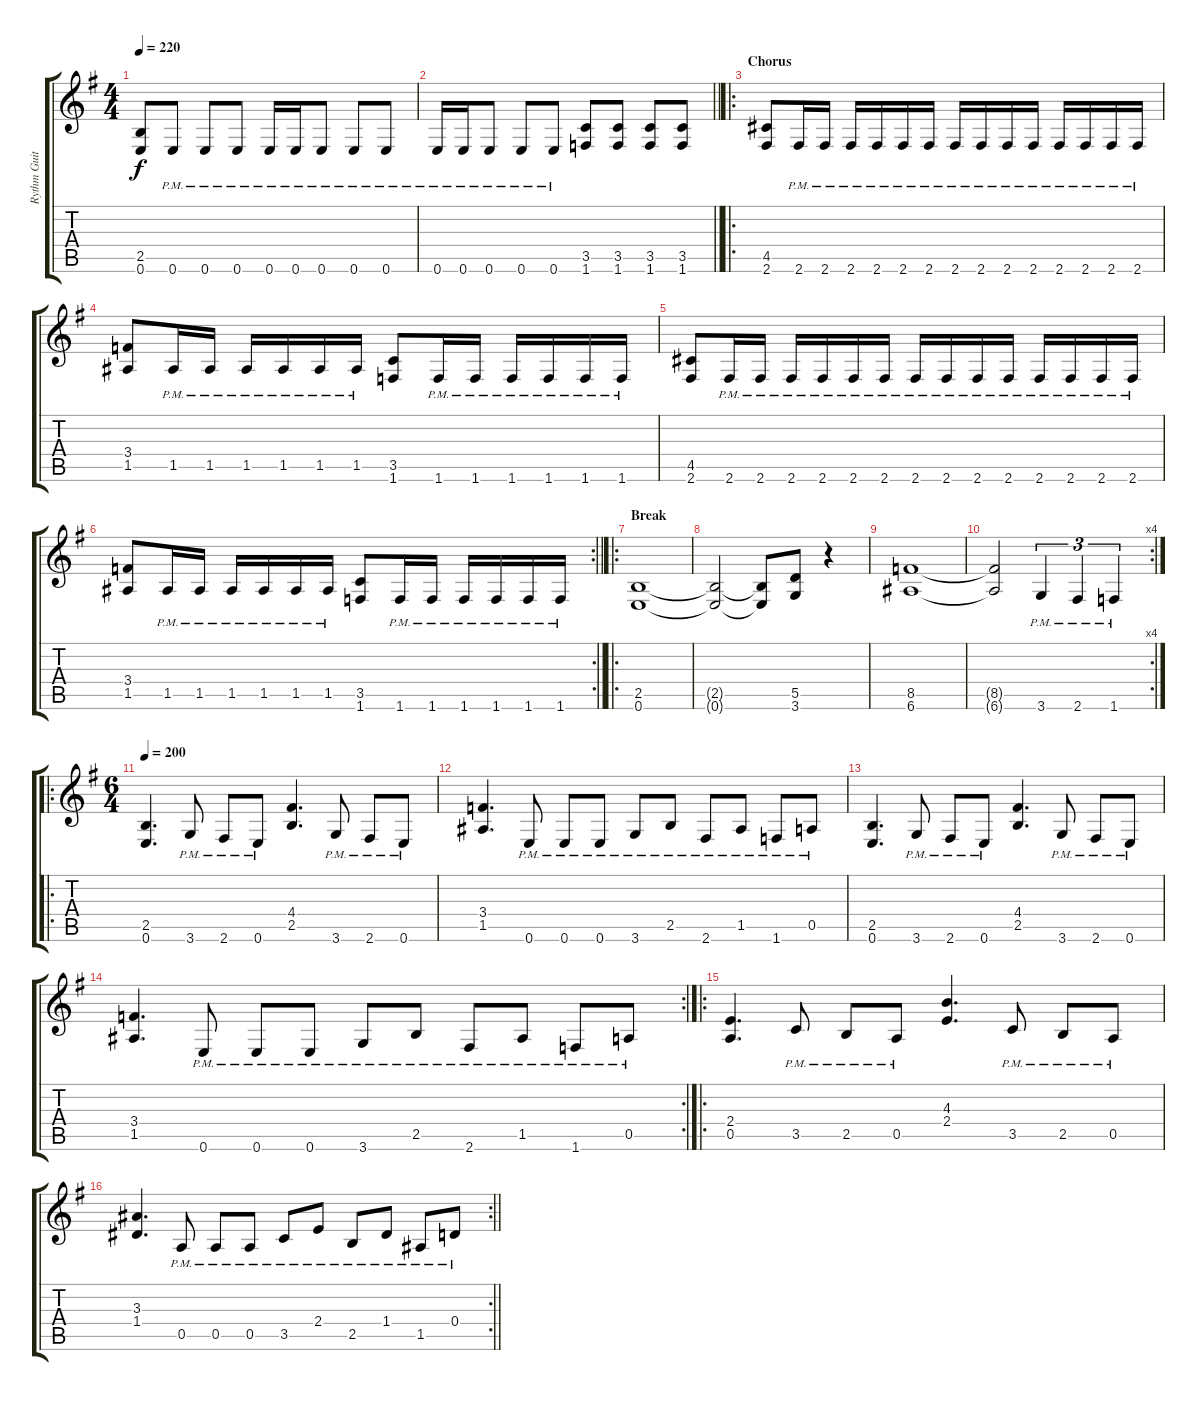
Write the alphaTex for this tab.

\track ("Rythm Guitar" "Rythm Guit") {instrument distortionguitar}
\staff {score tabs}
\tuning (E4 B3 G3 D3 A2 E2) {hide}
\ts (4 4)
\tempo 220
\clef g2
\ks g
(2.5 0.6).8{dy f} 0.6{pm}.8 0.6{pm}.8 0.6{pm}.8 0.6{pm}.16 0.6{pm}.16 0.6{pm}.8 0.6{pm}.8 0.6{pm}.8 |
\barLineRight lightlight
0.6{pm}.16 0.6{pm}.16 0.6{pm}.8 0.6{pm}.8 0.6{pm}.8 (3.5 1.6).8 (3.5 1.6).8 (3.5 1.6).8 (3.5 1.6).8 |
\ro
\section ("" "Chorus")
(4.5 2.6).8 2.6{pm}.16 2.6{pm}.16 2.6{pm}.16 2.6{pm}.16 2.6{pm}.16 2.6{pm}.16 2.6{pm}.16 2.6{pm}.16 2.6{pm}.16 2.6{pm}.16 2.6{pm}.16 2.6{pm}.16 2.6{pm}.16 2.6{pm}.16 |
(3.4 1.5).8 1.5{pm}.16 1.5{pm}.16 1.5{pm}.16 1.5{pm}.16 1.5{pm}.16 1.5{pm}.16 (3.5 1.6).8 1.6{pm}.16 1.6{pm}.16 1.6{pm}.16 1.6{pm}.16 1.6{pm}.16 1.6{pm}.16 |
(4.5 2.6).8 2.6{pm}.16 2.6{pm}.16 2.6{pm}.16 2.6{pm}.16 2.6{pm}.16 2.6{pm}.16 2.6{pm}.16 2.6{pm}.16 2.6{pm}.16 2.6{pm}.16 2.6{pm}.16 2.6{pm}.16 2.6{pm}.16 2.6{pm}.16 |
\rc 2
\barLineRight lightlight
(3.4 1.5).8 1.5{pm}.16 1.5{pm}.16 1.5{pm}.16 1.5{pm}.16 1.5{pm}.16 1.5{pm}.16 (3.5 1.6).8 1.6{pm}.16 1.6{pm}.16 1.6{pm}.16 1.6{pm}.16 1.6{pm}.16 1.6{pm}.16 |
\ro
\section ("" "Break")
(2.5 0.6).1 |
(2.5{t} 0.6{t}).2 (2.5{t} 0.6{t}).8 (5.5 3.6).8 r.4 |
(8.5 6.6).1 |
\rc 4
(8.5{t} 6.6{t}).2 3.6{pm}.4{tu (3 2)} 2.6{pm}.4{tu (3 2)} 1.6{pm}.4{tu (3 2)} |
\ro
\ts (6 4)
\tempo 200
(2.5 0.6).4{d} 3.6{pm}.8 2.6{pm}.8 0.6{pm}.8 (4.4 2.5).4{d} 3.6{pm}.8 2.6{pm}.8 0.6{pm}.8 |
(3.4 1.5).4{d} 0.6{pm}.8 0.6{pm}.8 0.6{pm}.8 3.6{pm}.8 2.5{pm}.8 2.6{pm}.8 1.5{pm}.8 1.6{pm}.8 0.5{pm}.8 |
(2.5 0.6).4{d} 3.6{pm}.8 2.6{pm}.8 0.6{pm}.8 (4.4 2.5).4{d} 3.6{pm}.8 2.6{pm}.8 0.6{pm}.8 |
\rc 2
(3.4 1.5).4{d} 0.6{pm}.8 0.6{pm}.8 0.6{pm}.8 3.6{pm}.8 2.5{pm}.8 2.6{pm}.8 1.5{pm}.8 1.6{pm}.8 0.5{pm}.8 |
\ro
(2.4 0.5).4{d} 3.5{pm}.8 2.5{pm}.8 0.5{pm}.8 (4.3 2.4).4{d} 3.5{pm}.8 2.5{pm}.8 0.5{pm}.8 |
\rc 2
\barLineRight lightlight
(3.3 1.4).4{d} 0.5{pm}.8 0.5{pm}.8 0.5{pm}.8 3.5{pm}.8 2.4{pm}.8 2.5{pm}.8 1.4{pm}.8 1.5{pm}.8 0.4{pm}.8
